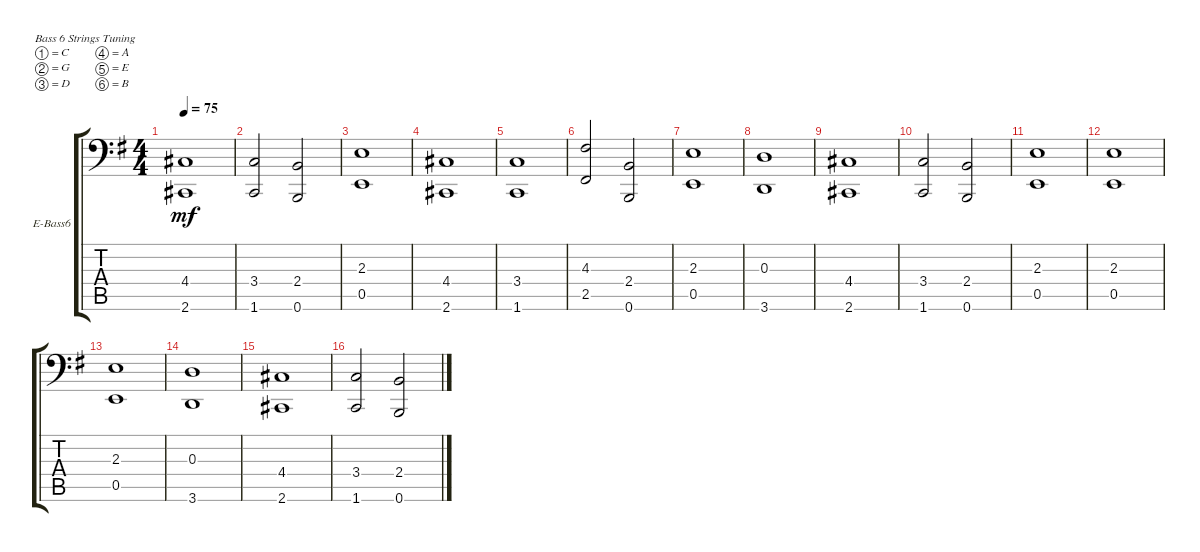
\defaultSystemsLayout 4
\bracketExtendMode groupsimilarinstruments
\firstSystemTrackNameOrientation horizontal
\otherSystemsTrackNameOrientation horizontal
\track ("Electric Bass" "E-Bass6") {instrument electricbassfinger}
\staff {score tabs}
\tuning (C3 G2 D2 A1 E1 B0)
\ts (4 4)
\tempo 75
\clef f4
\scale
0.333333
\ks g
(2.6 4.4).1{dy mf} |
\scale
0.333333 (1.6 3.4).2 (2.4 0.6).2 |
\scale
0.333333 (2.3 0.5).1 |
\scale
0.333333 (2.6 4.4).1 |
\scale
0.333333 (3.4 1.6).1 |
\scale
0.333333 (4.3 2.5).2 (2.4 0.6).2 |
\scale
0.333333 (2.3 0.5).1 |
\scale
0.333333 (0.3 3.6).1 |
\scale
0.333333 (2.6 4.4).1 |
\scale
0.333333 (1.6 3.4).2 (2.4 0.6).2 |
\scale
0.333333 (2.3 0.5).1 |
\scale
0.333333 (2.3 0.5).1 |
\scale
0.333333 (2.3 0.5).1 |
\scale
0.333333 (0.3 3.6).1 |
\scale
0.333333 (2.6 4.4).1 |
\scale
0.333333 (1.6 3.4).2 (2.4 0.6).2
